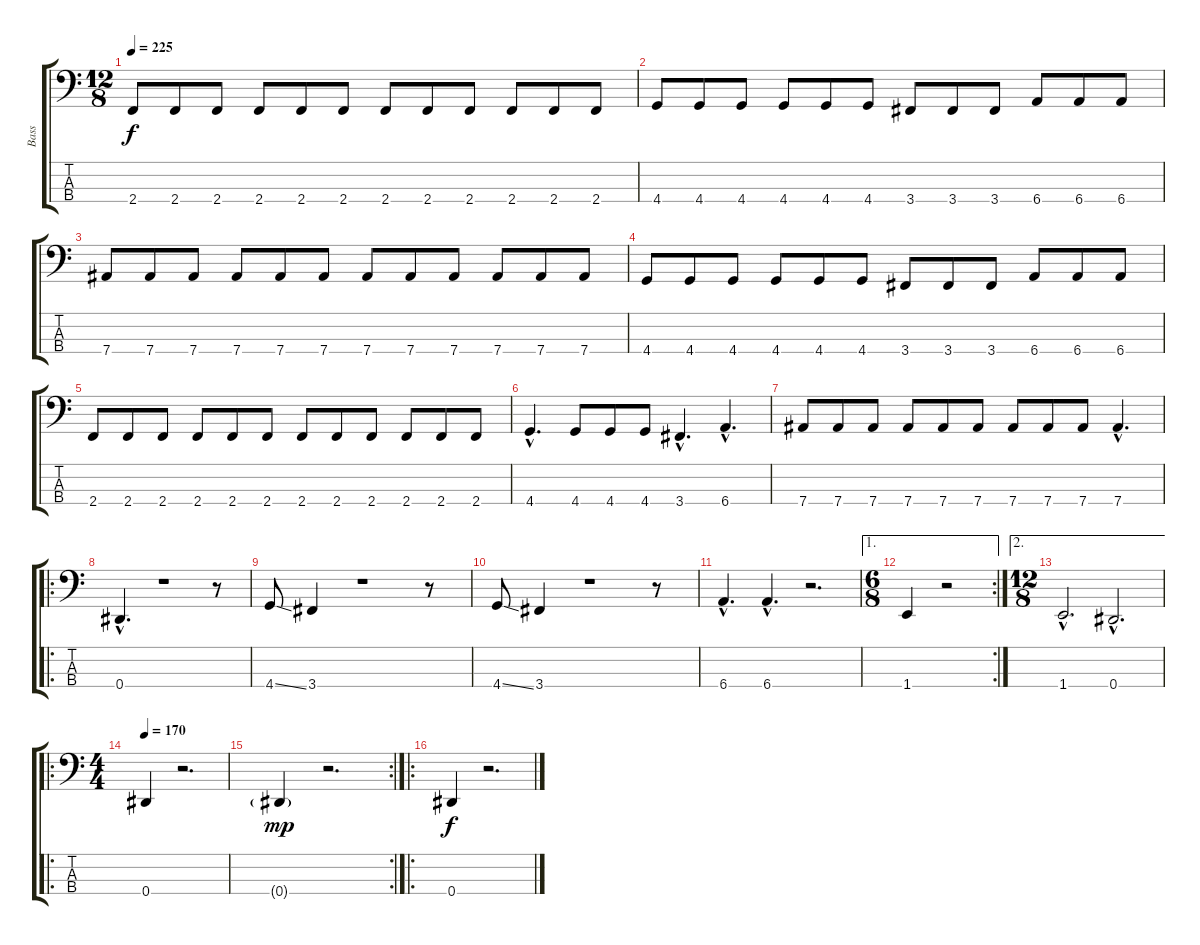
\track ("Bass" "Bass") {instrument electricbasspick}
\staff {score tabs}
\tuning (Gb2 Db2 Ab1 Eb1) {hide}
\ts (12 8)
\tempo 225
\clef f4
\ks c
2.4.8{dy f} 2.4.8 2.4.8 2.4.8 2.4.8 2.4.8 2.4.8 2.4.8 2.4.8 2.4.8 2.4.8 2.4.8 |
4.4.8 4.4.8 4.4.8 4.4.8 4.4.8 4.4.8 3.4.8 3.4.8 3.4.8 6.4.8 6.4.8 6.4.8 |
7.4.8 7.4.8 7.4.8 7.4.8 7.4.8 7.4.8 7.4.8 7.4.8 7.4.8 7.4.8 7.4.8 7.4.8 |
4.4.8 4.4.8 4.4.8 4.4.8 4.4.8 4.4.8 3.4.8 3.4.8 3.4.8 6.4.8 6.4.8 6.4.8 |
2.4.8 2.4.8 2.4.8 2.4.8 2.4.8 2.4.8 2.4.8 2.4.8 2.4.8 2.4.8 2.4.8 2.4.8 |
4.4{hac}.4{d} 4.4.8 4.4.8 4.4.8 3.4{hac}.4{d} 6.4{hac}.4{d} |
7.4.8 7.4.8 7.4.8 7.4.8 7.4.8 7.4.8 7.4.8 7.4.8 7.4.8 7.4{hac}.4{d} |
\ro
0.4{hac}.4{d} r.1 r.8 |
4.4{ss}.8 3.4.4 r.1 r.8 |
4.4{ss}.8 3.4.4 r.1 r.8 |
6.4{hac}.4{d} 6.4{hac}.4{d} r.2{d} |
\ae 1
\rc 2
\ts (6 8)
1.4.4 r.2 |
\ae 2
\ts (12 8)
1.4{hac}.2{d} 0.4{hac}.2{d} |
\ro
\ts (4 4)
\tempo 170
0.4.4 r.2{d} |
\rc 2
0.4{g}.4{dy mp} r.2{d} |
\ro
0.4.4{dy f} r.2{d}
